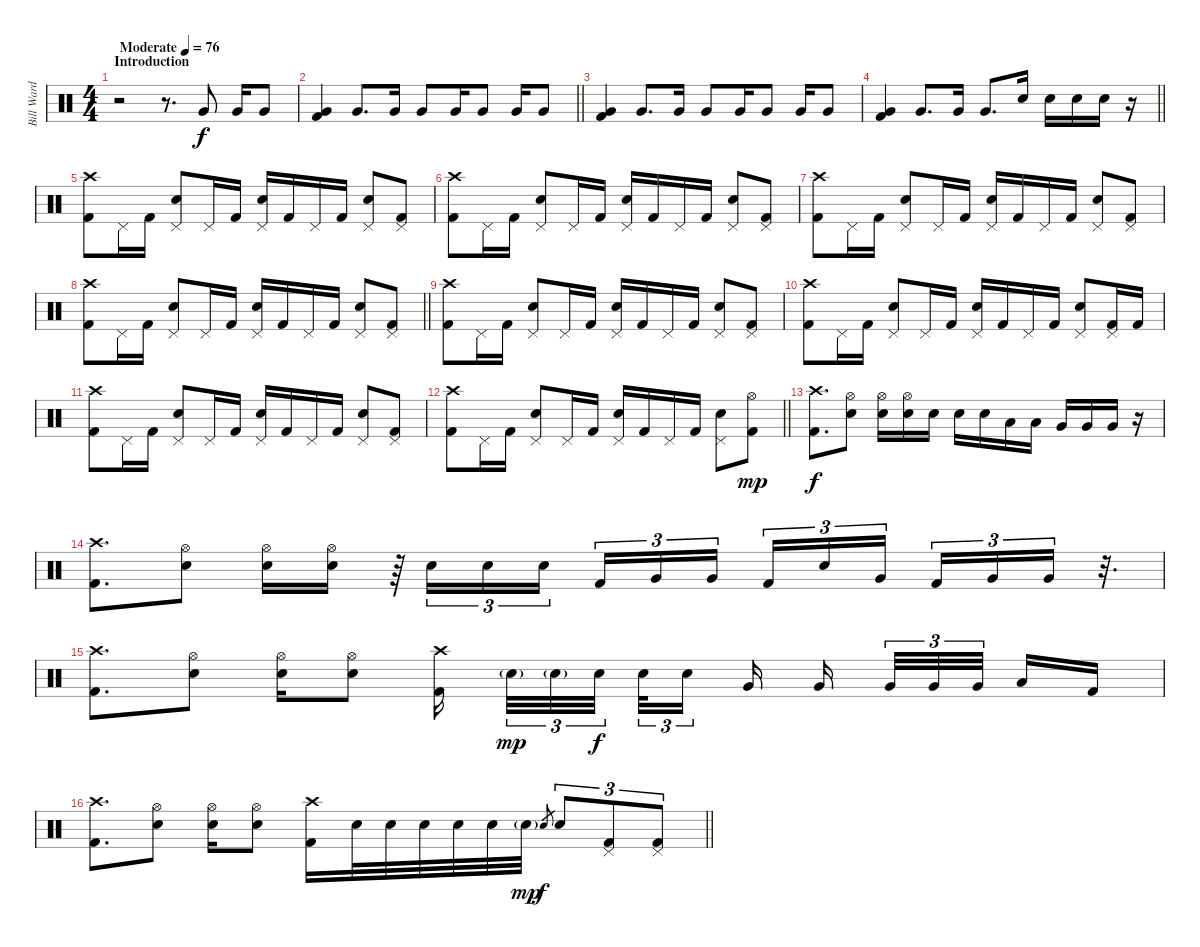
\track ("Bill Ward - Drums" "Bill Ward ") {instrument percussion}
\staff {score}
\articulation defaults
\ts (4 4)
\section ("" "Introduction")
\tempo (76 "Moderate")
\clef neutral
\ks c
r.2{dy f} r.8{d} "Very Low Tom (hit)".8 "Very Low Tom (hit)".16 "Very Low Tom (hit)".8 |
\barLineRight lightlight
("Very Low Tom (hit)" "Kick (hit) 2").4 "Very Low Tom (hit)".8{d} "Very Low Tom (hit)".16 "Very Low Tom (hit)".8 "Very Low Tom (hit)".16 "Very Low Tom (hit)".8 "Very Low Tom (hit)".16 "Very Low Tom (hit)".8 |
("Very Low Tom (hit)" "Kick (hit) 2").4 "Very Low Tom (hit)".8{d} "Very Low Tom (hit)".16 "Very Low Tom (hit)".8 "Very Low Tom (hit)".16 "Very Low Tom (hit)".8 "Very Low Tom (hit)".16 "Very Low Tom (hit)".8 |
\barLineRight lightlight
("Very Low Tom (hit)" "Kick (hit) 2").4 "Very Low Tom (hit)".8{d} "Very Low Tom (hit)".16 "Very Low Tom (hit)".8{d} "Electric Snare (hit)".16 "Electric Snare (hit)".16 "Electric Snare (hit)".16 "Electric Snare (hit)".16 r.16 |
("Crash high (hit)" "Kick (hit) 2").8 "Pedal Hi-Hat (hit)".16 "Kick (hit) 2".16 ("Pedal Hi-Hat (hit)" "Electric Snare (hit)").8 "Pedal Hi-Hat (hit)".16 "Kick (hit) 2".16 ("Pedal Hi-Hat (hit)" "Electric Snare (hit)").16 "Kick (hit) 2".16 "Pedal Hi-Hat (hit)".16 "Kick (hit) 2".16 ("Pedal Hi-Hat (hit)" "Electric Snare (hit)").8 ("Pedal Hi-Hat (hit)" "Kick (hit) 2").8 |
("Crash high (hit)" "Kick (hit) 2").8 "Pedal Hi-Hat (hit)".16 "Kick (hit) 2".16 ("Pedal Hi-Hat (hit)" "Electric Snare (hit)").8 "Pedal Hi-Hat (hit)".16 "Kick (hit) 2".16 ("Pedal Hi-Hat (hit)" "Electric Snare (hit)").16 "Kick (hit) 2".16 "Pedal Hi-Hat (hit)".16 "Kick (hit) 2".16 ("Pedal Hi-Hat (hit)" "Electric Snare (hit)").8 ("Pedal Hi-Hat (hit)" "Kick (hit) 2").8 |
("Crash high (hit)" "Kick (hit) 2").8 "Pedal Hi-Hat (hit)".16 "Kick (hit) 2".16 ("Pedal Hi-Hat (hit)" "Electric Snare (hit)").8 "Pedal Hi-Hat (hit)".16 "Kick (hit) 2".16 ("Pedal Hi-Hat (hit)" "Electric Snare (hit)").16 "Kick (hit) 2".16 "Pedal Hi-Hat (hit)".16 "Kick (hit) 2".16 ("Pedal Hi-Hat (hit)" "Electric Snare (hit)").8 ("Pedal Hi-Hat (hit)" "Kick (hit) 2").8 |
\barLineRight lightlight
("Crash high (hit)" "Kick (hit) 2").8 "Pedal Hi-Hat (hit)".16 "Kick (hit) 2".16 ("Pedal Hi-Hat (hit)" "Electric Snare (hit)").8 "Pedal Hi-Hat (hit)".16 "Kick (hit) 2".16 ("Pedal Hi-Hat (hit)" "Electric Snare (hit)").16 "Kick (hit) 2".16 "Pedal Hi-Hat (hit)".16 "Kick (hit) 2".16 ("Pedal Hi-Hat (hit)" "Electric Snare (hit)").8 ("Pedal Hi-Hat (hit)" "Kick (hit) 2").8 |
("Crash high (hit)" "Kick (hit) 2").8 "Pedal Hi-Hat (hit)".16 "Kick (hit) 2".16 ("Pedal Hi-Hat (hit)" "Electric Snare (hit)").8 "Pedal Hi-Hat (hit)".16 "Kick (hit) 2".16 ("Pedal Hi-Hat (hit)" "Electric Snare (hit)").16 "Kick (hit) 2".16 "Pedal Hi-Hat (hit)".16 "Kick (hit) 2".16 ("Pedal Hi-Hat (hit)" "Electric Snare (hit)").8 ("Pedal Hi-Hat (hit)" "Kick (hit) 2").8 |
("Crash high (hit)" "Kick (hit) 2").8 "Pedal Hi-Hat (hit)".16 "Kick (hit) 2".16 ("Pedal Hi-Hat (hit)" "Electric Snare (hit)").8 "Pedal Hi-Hat (hit)".16 "Kick (hit) 2".16 ("Pedal Hi-Hat (hit)" "Electric Snare (hit)").16 "Kick (hit) 2".16 "Pedal Hi-Hat (hit)".16 "Kick (hit) 2".16 ("Pedal Hi-Hat (hit)" "Electric Snare (hit)").8 ("Pedal Hi-Hat (hit)" "Kick (hit) 2").16 "Kick (hit) 2".16 |
("Crash high (hit)" "Kick (hit) 2").8 "Pedal Hi-Hat (hit)".16 "Kick (hit) 2".16 ("Pedal Hi-Hat (hit)" "Electric Snare (hit)").8 "Pedal Hi-Hat (hit)".16 "Kick (hit) 2".16 ("Pedal Hi-Hat (hit)" "Electric Snare (hit)").16 "Kick (hit) 2".16 "Pedal Hi-Hat (hit)".16 "Kick (hit) 2".16 ("Pedal Hi-Hat (hit)" "Electric Snare (hit)").8 ("Pedal Hi-Hat (hit)" "Kick (hit) 2").8 |
\barLineRight lightlight
("Crash high (hit)" "Kick (hit) 2").8 "Pedal Hi-Hat (hit)".16 "Kick (hit) 2".16 ("Pedal Hi-Hat (hit)" "Electric Snare (hit)").8 "Pedal Hi-Hat (hit)".16 "Kick (hit) 2".16 ("Pedal Hi-Hat (hit)" "Electric Snare (hit)").16 "Kick (hit) 2".16 "Pedal Hi-Hat (hit)".16 "Kick (hit) 2".16 ("Pedal Hi-Hat (hit)" "Electric Snare (hit)").8 ("Hi-Hat (open)" "Kick (hit) 2").8{dy mp} |
("Crash high (hit)" "Kick (hit) 2").8{d dy f} ("Hi-Hat (open)" "Electric Snare (hit)").8 ("Hi-Hat (open)" "Electric Snare (hit)").16 ("Hi-Hat (open)" "Electric Snare (hit)").16 "Electric Snare (hit)".16 "Electric Snare (hit)".16 "Electric Snare (hit)".16 "Low Tom (hit)".16 "Low Tom (hit)".16 "Very Low Tom (hit)".16 "Very Low Tom (hit)".16 "Very Low Tom (hit)".16 r.16 |
("Crash high (hit)" "Kick (hit) 2").8{d} ("Hi-Hat (open)" "Electric Snare (hit)").8 ("Hi-Hat (open)" "Electric Snare (hit)").16 ("Hi-Hat (open)" "Electric Snare (hit)").16 r.64 "Electric Snare (hit)".16{tu (3 2)} "Electric Snare (hit)".16{tu (3 2)} "Electric Snare (hit)".16{tu (3 2) beam splitsecondary} "Kick (hit) 2".16{tu (3 2)} "Very Low Tom (hit)".16{tu (3 2)} "Very Low Tom (hit)".16{tu (3 2) beam splitsecondary} "Kick (hit) 2".16{tu (3 2)} "Electric Snare (hit)".16{tu (3 2)} "Very Low Tom (hit)".16{tu (3 2) beam splitsecondary} "Kick (hit) 2".16{tu (3 2)} "Very Low Tom (hit)".16{tu (3 2)} "Very Low Tom (hit)".16{tu (3 2)} r.32{d} |
("Crash high (hit)" "Kick (hit) 2").8{d} ("Hi-Hat (open)" "Electric Snare (hit)").8 ("Hi-Hat (open)" "Electric Snare (hit)").16 ("Hi-Hat (open)" "Electric Snare (hit)").8 ("Crash high (hit)" "Kick (hit) 2").16{beam splitsecondary} "Electric Snare (hit)"{g}.32{tu (3 2) dy mp} "Electric Snare (hit)"{g}.32{tu (3 2)} "Electric Snare (hit)".32{tu (3 2) dy f beam splitsecondary} "Electric Snare (hit)".32{tu (3 2)} "Electric Snare (hit)".16{tu (3 2) beam splitsecondary} "Very Low Tom (hit)".16 "Very Low Tom (hit)".16{beam splitsecondary} "Very Low Tom (hit)".32{tu (3 2)} "Very Low Tom (hit)".32{tu (3 2)} "Very Low Tom (hit)".32{tu (3 2) beam splitsecondary} "Low Floor Tom (hit)".16 "Kick (hit) 2".16 |
\barLineRight lightlight
("Crash high (hit)" "Kick (hit) 2").8{d} ("Hi-Hat (open)" "Electric Snare (hit)").8 ("Hi-Hat (open)" "Electric Snare (hit)").16 ("Hi-Hat (open)" "Electric Snare (hit)").8 ("Crash high (hit)" "Kick (hit) 2").16 "Electric Snare (hit)".32 "Electric Snare (hit)".32 "Electric Snare (hit)".32 "Electric Snare (hit)".32 "Electric Snare (hit)".32 "Electric Snare (hit)"{g}.32{dy mp} "Electric Snare (hit)".8{gr dy f} "Electric Snare (hit)".8{tu (3 2)} ("Pedal Hi-Hat (hit)" "Kick (hit) 2").8{tu (3 2)} ("Pedal Hi-Hat (hit)" "Kick (hit) 2").8{tu (3 2)}
